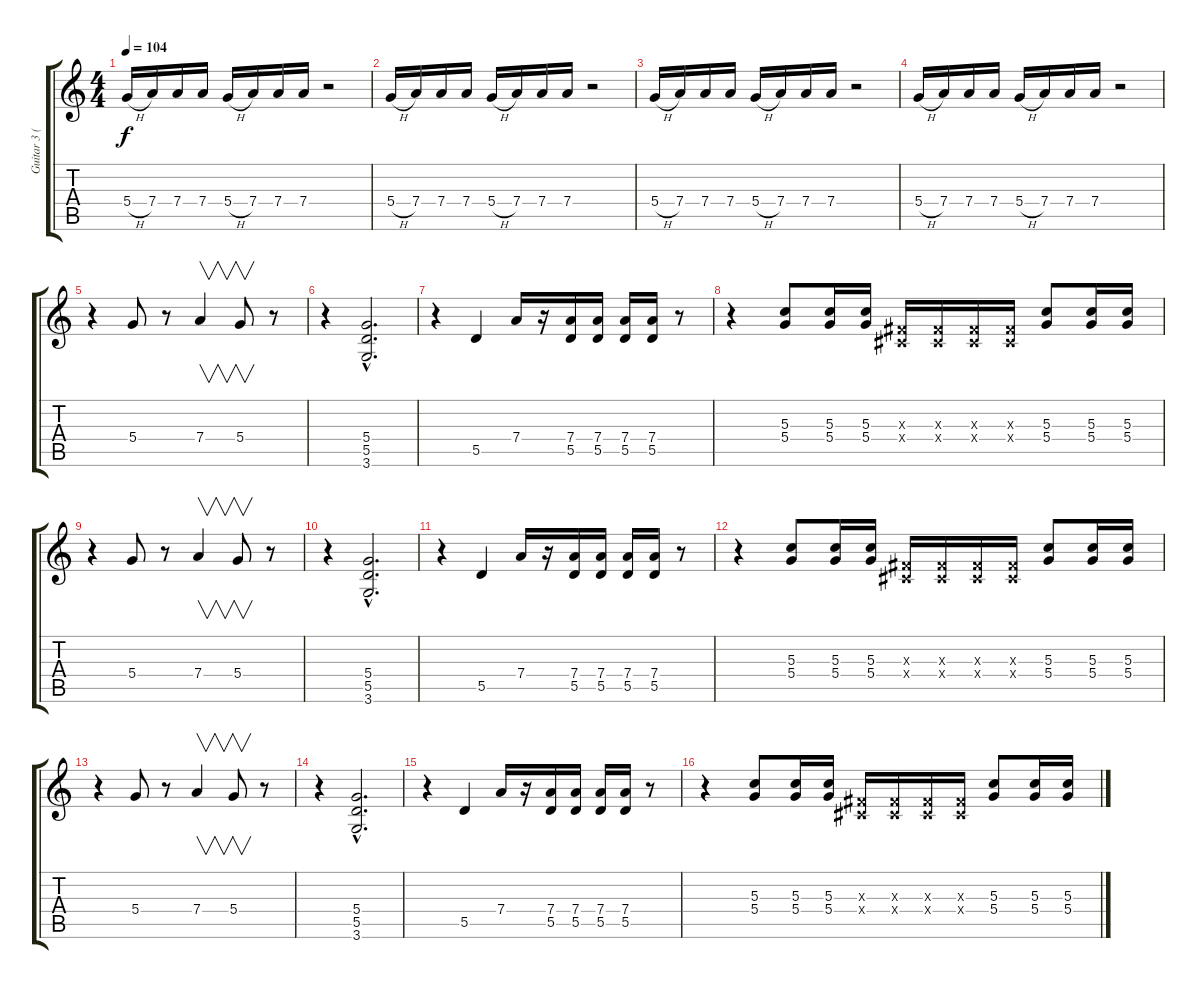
\track ("Guitar 3 (Rhythm 2)" "Guitar 3 (") {instrument distortionguitar}
\staff {score tabs}
\tuning (E4 B3 G3 D3 A2 E2) {hide}
\ts (4 4)
\tempo 104
\clef g2
\ks c
5.4{h}.16{dy f instrument distortionguitar} 7.4.16 7.4.16 7.4.16 5.4{h}.16 7.4.16 7.4.16 7.4.16 r.2 |
5.4{h}.16 7.4.16 7.4.16 7.4.16 5.4{h}.16 7.4.16 7.4.16 7.4.16 r.2 |
5.4{h}.16 7.4.16 7.4.16 7.4.16 5.4{h}.16 7.4.16 7.4.16 7.4.16 r.2 |
5.4{h}.16 7.4.16 7.4.16 7.4.16 5.4{h}.16 7.4.16 7.4.16 7.4.16 r.2 |
r.4 5.4.8 r.8 7.4.4{v} 5.4.8{v} r.8 |
r.4 (5.4{hac} 5.5{hac} 3.6{hac}).2{d} |
r.4 5.5.4 7.4.16 r.16 (7.4 5.5).16 (7.4 5.5).16 (7.4 5.5).16 (7.4 5.5).16 r.8 |
r.4 (5.3 5.4).8 (5.3 5.4).16 (5.3 5.4).16 (-1.3{x} -1.4{x}).16 (-1.3{x} -1.4{x}).16 (-1.3{x} -1.4{x}).16 (-1.3{x} -1.4{x}).16 (5.3 5.4).8 (5.3 5.4).16 (5.3 5.4).16 |
r.4 5.4.8 r.8 7.4.4{v} 5.4.8{v} r.8 |
r.4 (5.4{hac} 5.5{hac} 3.6{hac}).2{d} |
r.4 5.5.4 7.4.16 r.16 (7.4 5.5).16 (7.4 5.5).16 (7.4 5.5).16 (7.4 5.5).16 r.8 |
r.4 (5.3 5.4).8 (5.3 5.4).16 (5.3 5.4).16 (-1.3{x} -1.4{x}).16 (-1.3{x} -1.4{x}).16 (-1.3{x} -1.4{x}).16 (-1.3{x} -1.4{x}).16 (5.3 5.4).8 (5.3 5.4).16 (5.3 5.4).16 |
r.4 5.4.8 r.8 7.4.4{v} 5.4.8{v} r.8 |
r.4 (5.4{hac} 5.5{hac} 3.6{hac}).2{d} |
r.4 5.5.4 7.4.16 r.16 (7.4 5.5).16 (7.4 5.5).16 (7.4 5.5).16 (7.4 5.5).16 r.8 |
r.4 (5.3 5.4).8 (5.3 5.4).16 (5.3 5.4).16 (-1.3{x} -1.4{x}).16 (-1.3{x} -1.4{x}).16 (-1.3{x} -1.4{x}).16 (-1.3{x} -1.4{x}).16 (5.3 5.4).8 (5.3 5.4).16 (5.3 5.4).16
